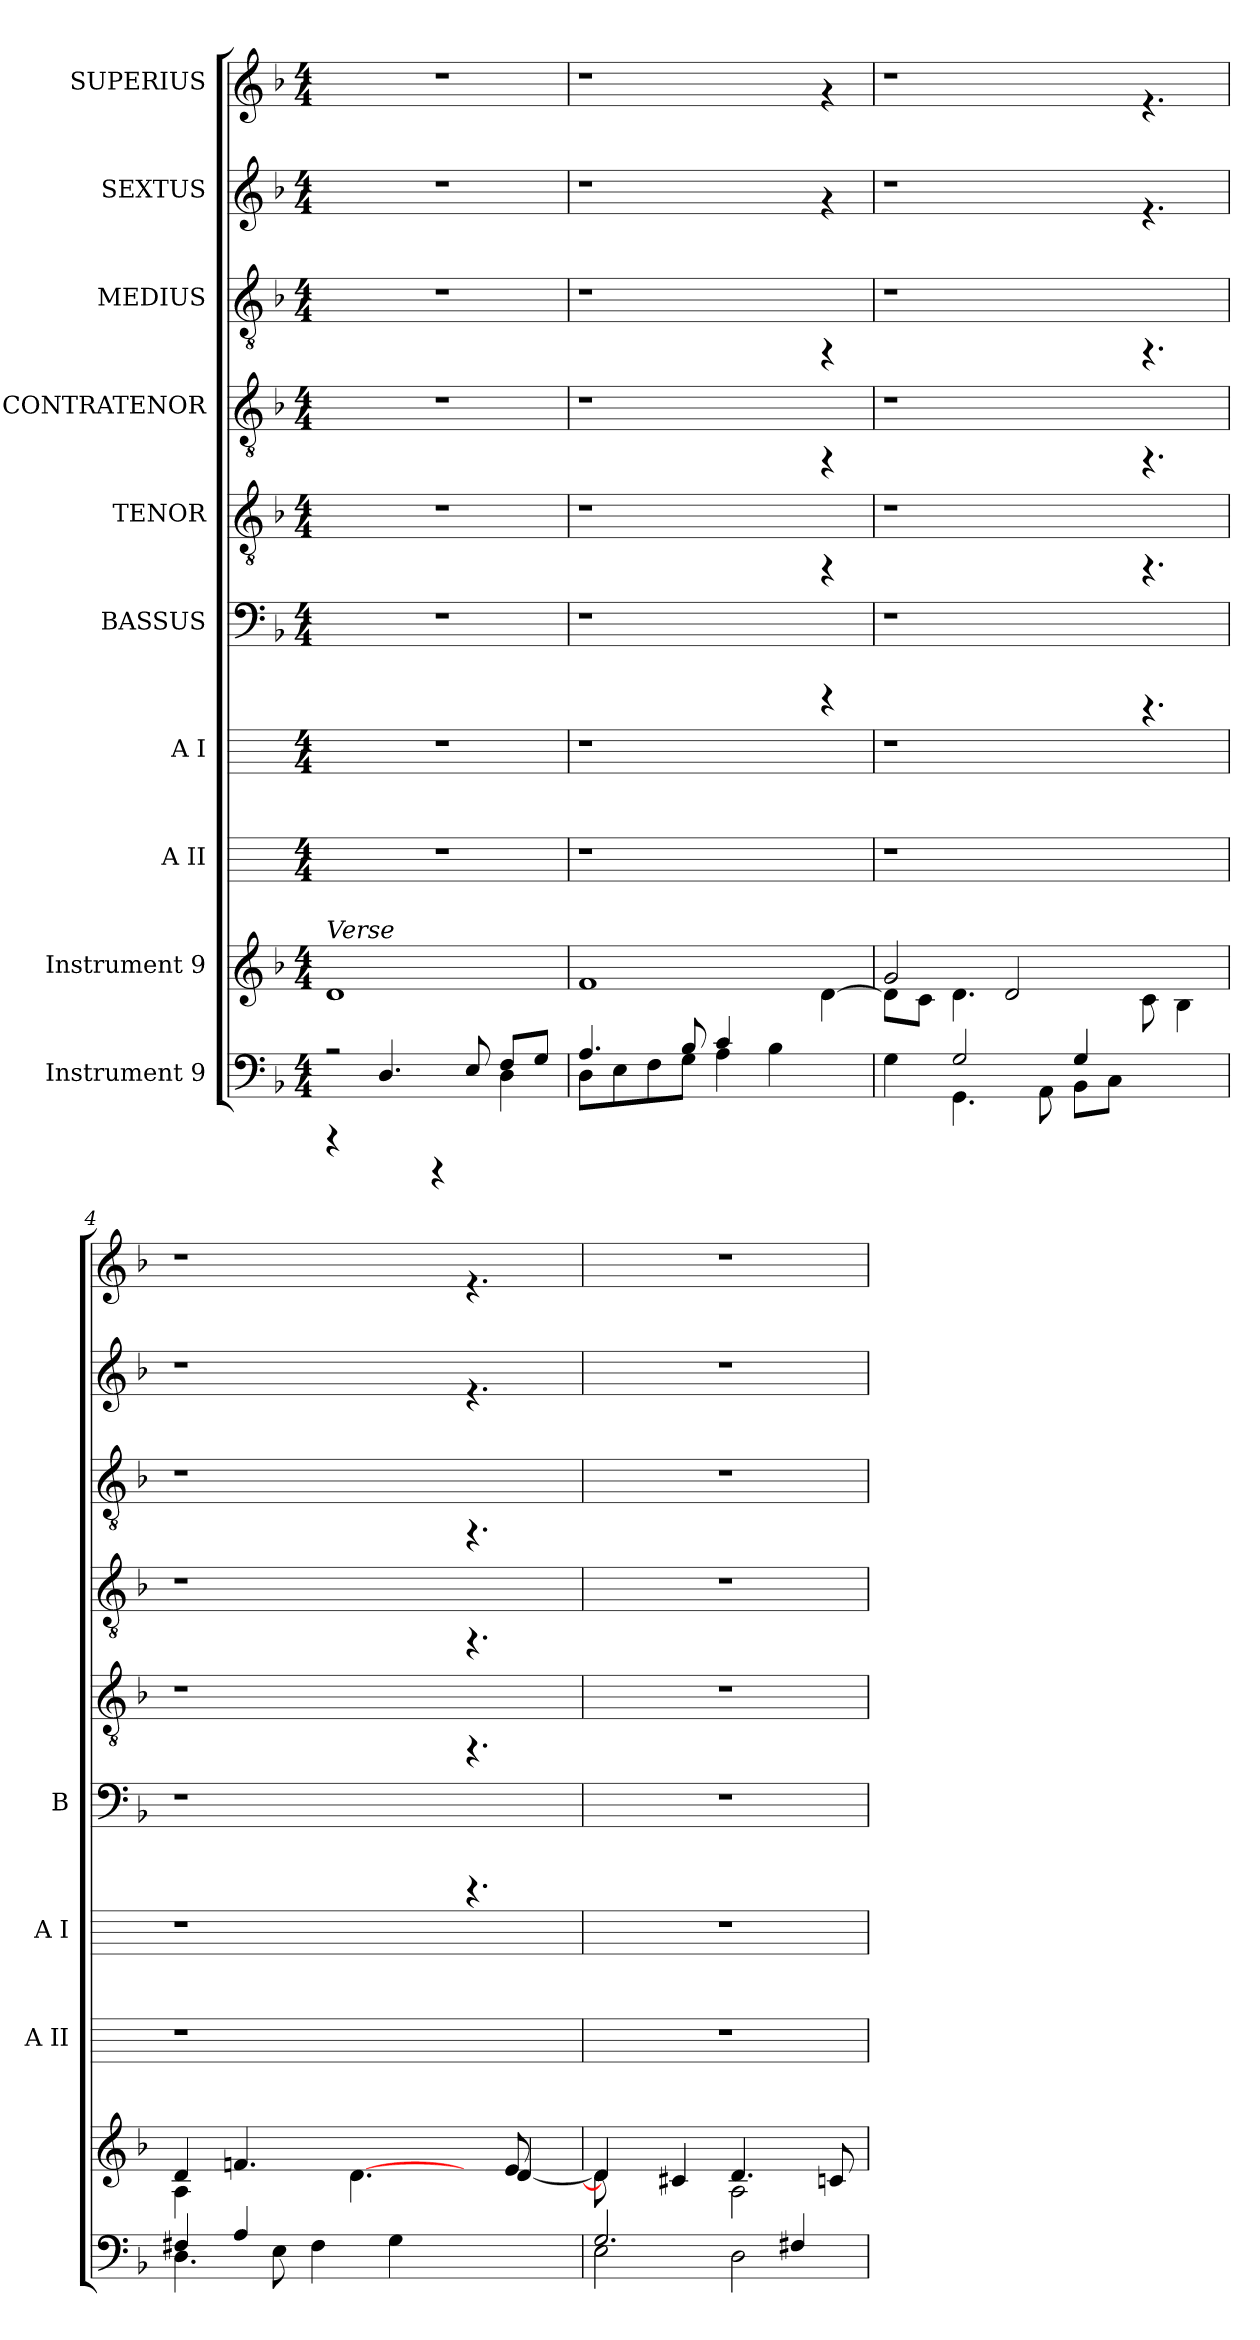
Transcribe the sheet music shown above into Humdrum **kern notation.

**kern	**kern	**kern	**kern	**kern	**kern	**kern	**kern	**kern	**kern
*part10	*part9	*part8	*part7	*part6	*part5	*part4	*part3	*part2	*part1
*staff10	*staff9	*staff8	*staff7	*staff6	*staff5	*staff4	*staff3	*staff2	*staff1
*I"Instrument 9	*I"Instrument 9	*I"A II	*I"A I	*I"BASSUS	*I"TENOR	*I"CONTRATENOR	*I"MEDIUS	*I"SEXTUS	*I"SUPERIUS
*	*	*I'A II	*I'A I	*I'B	*	*	*	*	*
!!LO:PB:g=z
*stria5	*stria5	*stria5	*stria5	*stria5	*stria5	*stria5	*stria5	*stria5	*stria5
*clefF4	*clefG2	*	*	*clefF4	*clefGv2	*clefGv2	*clefGv2	*clefG2	*clefG2
*k[b-]	*k[b-]	*k[]	*k[]	*k[b-]	*k[b-]	*k[b-]	*k[b-]	*k[b-]	*k[b-]
*F:	*F:	*C:	*C:	*F:	*F:	*F:	*F:	*F:	*F:
*M4/4	*M4/4	*M4/4	*M4/4	*M4/4	*M4/4	*M4/4	*M4/4	*M4/4	*M4/4
=1	=1	=1	=1	=1	=1	=1	=1	=1	=1
*^	*	*	*	*	*	*	*	*	*
!	!	!LO:TX:a:i:t=Verse	!	!	!	!	!	!	!	!
2r	4rEEE	1d	1r	1r	1r	1r	1r	1r	1r	1r
.	4.D/	.	.	.	.	.	.	.	.	.
4rGGGG	.	.	.	.	.	.	.	.	.	.
.	8E/	.	.	.	.	.	.	.	.	.
4D\	8F/L	.	.	.	.	.	.	.	.	.
.	8G/J	.	.	.	.	.	.	.	.	.
=2	=2	=2	=2	=2	=2	=2	=2	=2	=2	=2
4.A/	8D\L	1f	1r	1r	1r	1r	1r	1r	1r	1r
.	8E\	.	.	.	.	.	.	.	.	.
.	8F\	.	.	.	.	.	.	.	.	.
8B-/	8G\J	.	.	.	.	.	.	.	.	.
4A\	4c/	.	.	.	.	.	.	.	.	.
4ryy	4B-\	.	.	.	.	.	.	.	.	.
4ryy	4ryy	[<4d\	4ryy	4ryy	4rCCC	4rFF	4rFF	4rFF	4rf	4rf
=3	=3	=3	=3	=3	=3	=3	=3	=3	=3	=3
*	*	*^	*	*	*	*	*	*	*	*
4ryy	4G\	8d\L]	2g/	1r	1r	1r	1r	1r	1r	1r	1r
.	.	8c\J	.	.	.	.	.	.	.	.	.
2G/	4.GG\	4.d\	.	.	.	.	.	.	.	.	.
.	.	.	2d/	.	.	.	.	.	.	.	.
.	8AA\	2ryy	.	.	.	.	.	.	.	.	.
4G/	8BB-\L	.	.	.	.	.	.	.	.	.	.
.	8C\J	.	.	.	.	.	.	.	.	.	.
4.ryy	4.ryy	.	8c\	4.ryy	4.ryy	4.rCCC	4.rFF	4.rFF	4.rFF	4.rf	4.rf
.	.	4B-\	4ryy	.	.	.	.	.	.	.	.
=4	=4	=4	=4	=4	=4	=4	=4	=4	=4	=4	=4
4F#X/	4.D\	4d/	4A\	1r	1r	1r	1r	1r	1r	1r	1r
4A/	.	4.fn/	2..ryy	.	.	.	.	.	.	.	.
.	8E\	.	.	.	.	.	.	.	.	.	.
4.ryy	4F#\	.	.	.	.	.	.	.	.	.	.
.	.	[4.d\	.	.	.	.	.	.	.	.	.
.	4G\	.	.	.	.	.	.	.	.	.	.
2ryy	.	.	.	.	.	.	.	.	.	.	.
.	4.ryy	8ryy	.	4.ryy	4.ryy	4.rCCC	4.rFF	4.rFF	4.rFF	4.rf	4.rf
.	.	8e/	[>4d/	.	.	.	.	.	.	.	.
.	.	8ryy	.	.	.	.	.	.	.	.	.
=5	=5	=5	=5	=5	=5	=5	=5	=5	=5	=5	=5
2E\	2.G/	8d\]	4d/]	1r	1r	1r	1r	1r	1r	1r	1r
.	.	4.ryy	.	.	.	.	.	.	.	.	.
.	.	.	4c#X/	.	.	.	.	.	.	.	.
2D\	.	4.d/	2A\	.	.	.	.	.	.	.	.
.	4F#X/	.	.	.	.	.	.	.	.	.	.
.	.	8cn/	.	.	.	.	.	.	.	.	.
*v	*v	*	*	*	*	*	*	*	*	*	*
*	*v	*v	*	*	*	*	*	*	*	*
=	=	=	=	=	=	=	=	=	=
*-	*-	*-	*-	*-	*-	*-	*-	*-	*-
